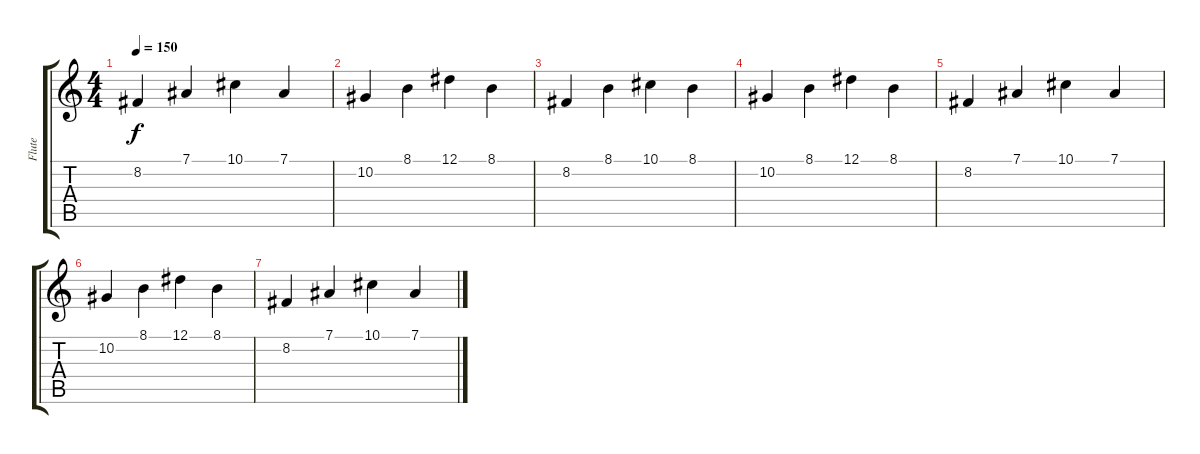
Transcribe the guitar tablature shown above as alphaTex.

\track ("Flute" "Flute") {instrument flute}
\staff {score tabs}
\tuning (Eb4 Bb3 Gb3 Db3 Ab2 Eb2) {hide}
\ts (4 4)
\tempo 150
\clef g2
\ks c
8.2.4{dy f} 7.1.4 10.1.4 7.1.4 |
10.2.4 8.1.4 12.1.4 8.1.4 |
8.2.4 8.1.4 10.1.4 8.1.4 |
10.2.4 8.1.4 12.1.4 8.1.4 |
8.2.4 7.1.4 10.1.4 7.1.4 |
10.2.4 8.1.4 12.1.4 8.1.4 |
8.2.4 7.1.4 10.1.4 7.1.4
